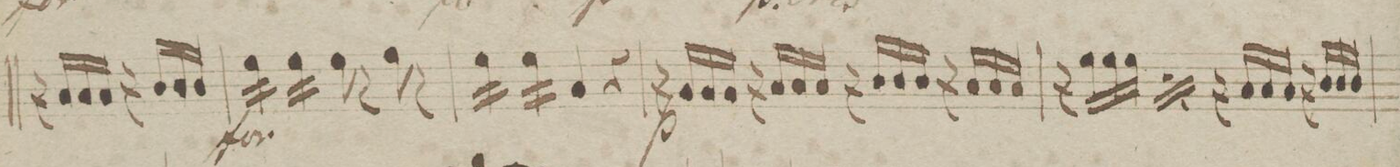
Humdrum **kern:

**kern	**dynam
*I"Viola	*
*clefC3	*
*k[b-]	*
*met(c)	*
*M4/4	*
16r	.
16B-/LL	.
16B-/	.
16B-/JJ	.
16r	.
16c/LL	.
16c/	.
16c/JJ	.
=23	=23
*tremolo	*
16f\LL	f
16f\	.
16f\	.
16f\JJ	.
16f\LL	.
16f\	.
16f\	.
16f\JJ	.
8f\	.
8r	.
8g\	.
8r	.
=24	=24
16f\LL	.
16f\	.
16f\	.
16f\JJ	.
16f\LL	.
16f\	.
16f\	.
16f\JJ	.
*Xtremolo	*
4B-/	.
4r	.
=25	=25
16r	p
16A/LL	p
16A/	.
16A/JJ	.
16r	.
16B-/LL	.
16B-/	.
16B-/JJ	.
16r	.
16c/LL	.
16c/	.
16c/JJ	.
16r	.
16B-/LL	.
16B-/	.
16B-/JJ	.
=26	=26
16r	.
16f\LL	.
16f\	.
16f\JJ	.
*rep	*
16r	.
16f\LL	.
16f\	.
16f\JJ	.
*Xrep	*
16r	.
16B-/LL	.
16B-/	.
16B-/JJ	.
16r	.
16c/LL	.
16c/	.
16c/JJ	.
=27	=27
*-	*-
